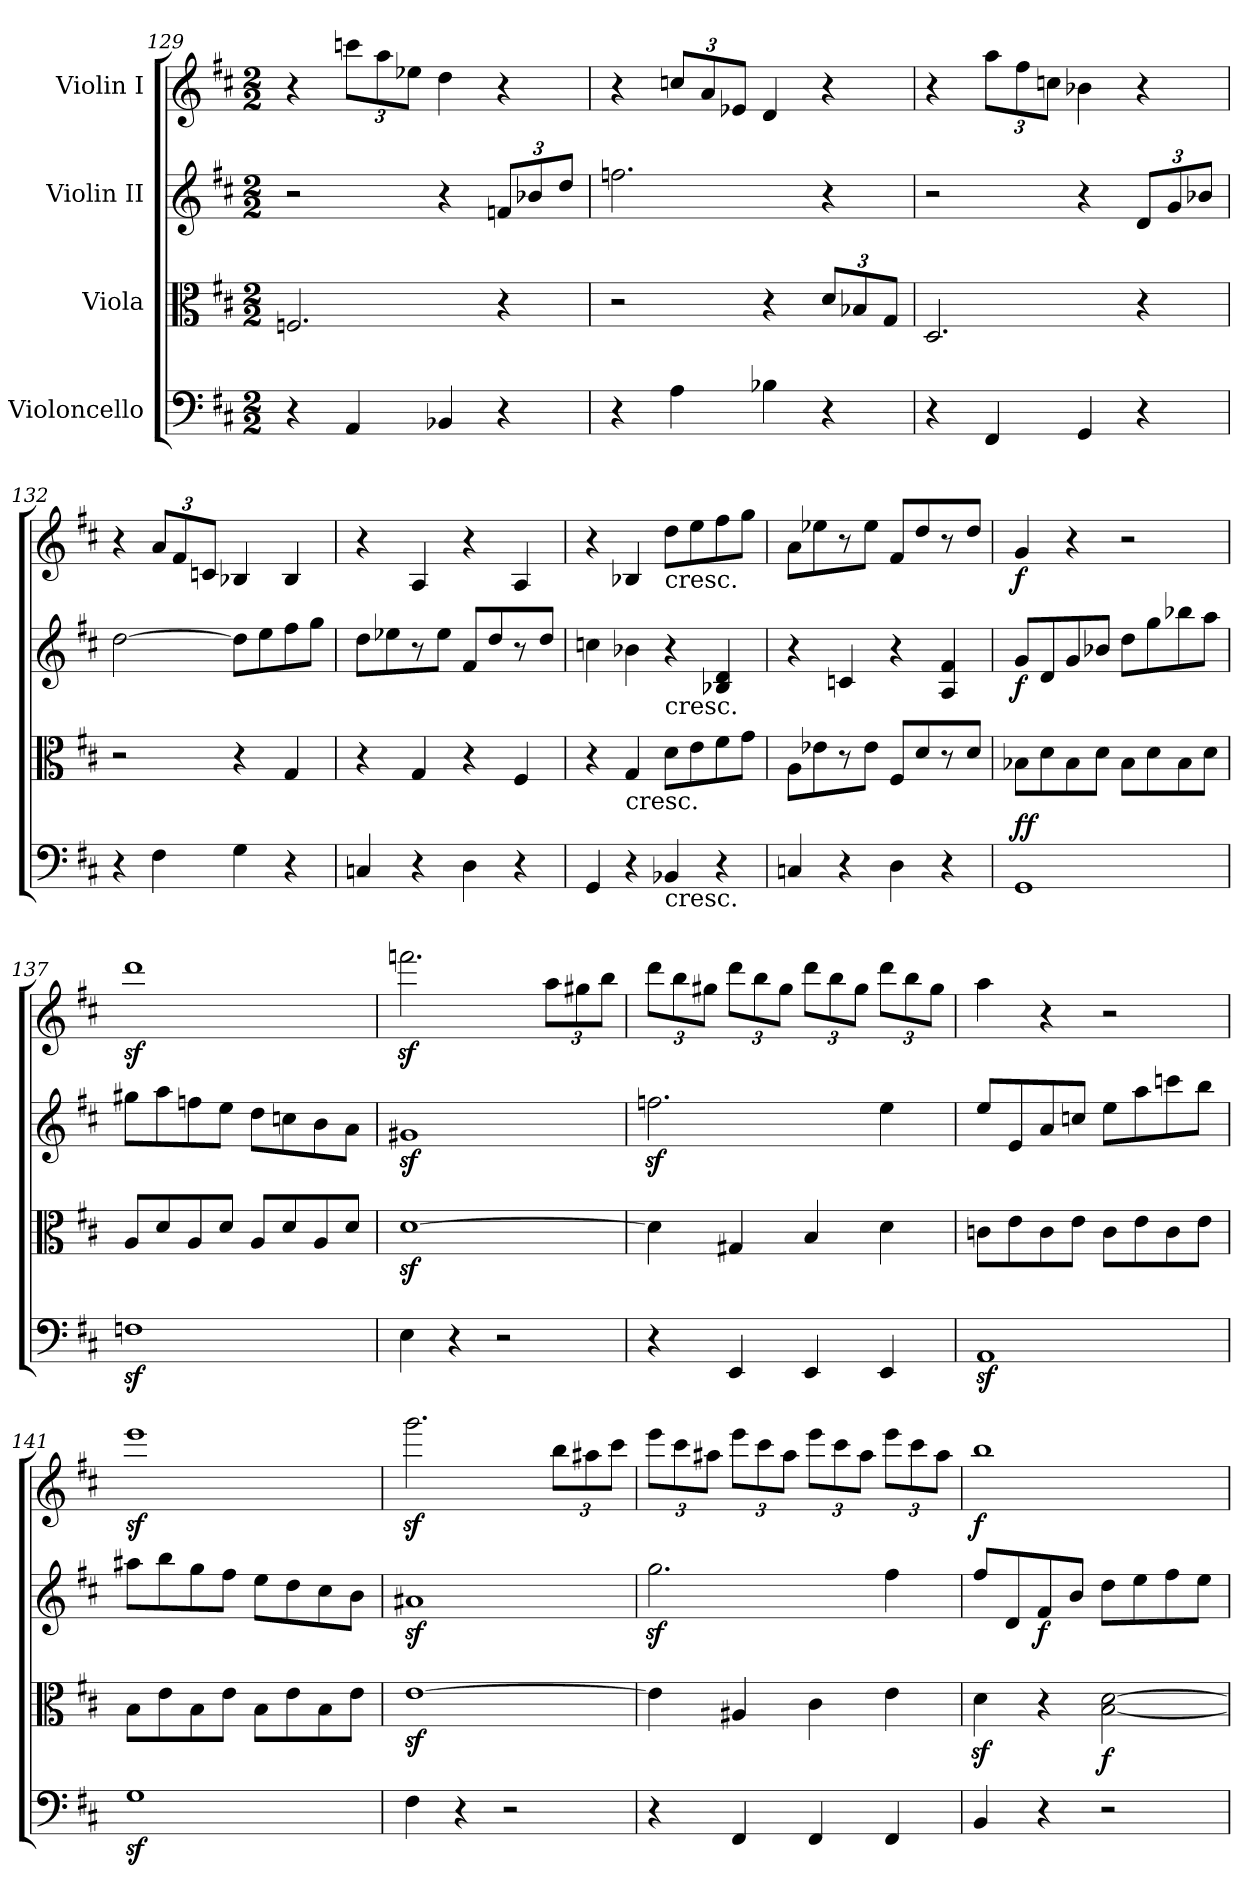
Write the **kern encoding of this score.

**kern	**dynam	**kern	**dynam	**kern	**dynam	**kern	**dynam
*part4	*part4	*part3	*part3	*part2	*part2	*part1	*part1
*staff4	*staff4	*staff3	*staff3	*staff2	*staff2	*staff1	*staff1
*I"Violoncello	*	*I"Viola	*	*I"Violin II	*	*I"Violin I	*
*clefF4	*	*clefC3	*	*clefG2	*	*clefG2	*
*k[f#c#]	*	*k[f#c#]	*	*k[f#c#]	*	*k[f#c#]	*
*M2/2	*	*M2/2	*	*M2/2	*	*M2/2	*
=129	=129	=129	=129	=129	=129	=129	=129
4r	.	2.Fn/	.	2r	.	4r	.
*	*	*	*	*	*	*Xbrackettup	*
4AA/	.	.	.	.	.	12cccn\L	.
.	.	.	.	.	.	12aa\	.
.	.	.	.	.	.	12ee-X\J	.
4BB-X/	.	.	.	4r	.	4dd\	.
*	*	*	*	*Xbrackettup	*	*	*
4r	.	4r	.	12fn/L	.	4r	.
.	.	.	.	12b-X/	.	.	.
.	.	.	.	12dd/J	.	.	.
=130	=130	=130	=130	=130	=130	=130	=130
4r	.	2r	.	2.ffn\	.	4r	.
4A\	.	.	.	.	.	12ccn/L	.
.	.	.	.	.	.	12a/	.
.	.	.	.	.	.	12e-X/J	.
4B-X\	.	4r	.	.	.	4d/	.
*	*	*Xbrackettup	*	*	*	*	*
4r	.	12d/L	.	4r	.	4r	.
.	.	12B-X/	.	.	.	.	.
.	.	12G/J	.	.	.	.	.
!!LO:PB:g=z
=131	=131	=131	=131	=131	=131	=131	=131
4r	.	2.D/	.	2r	.	4r	.
4FF#/	.	.	.	.	.	12aa\L	.
.	.	.	.	.	.	12ff#\	.
.	.	.	.	.	.	12ccn\J	.
4GG/	.	.	.	4r	.	4b-X\	.
4r	.	4r	.	12d/L	.	4r	.
.	.	.	.	12g/	.	.	.
.	.	.	.	12b-X/J	.	.	.
=132	=132	=132	=132	=132	=132	=132	=132
4r	.	2r	.	[2dd\	.	4r	.
4F#\	.	.	.	.	.	12a/L	.
.	.	.	.	.	.	12f#/	.
.	.	.	.	.	.	12cn/J	.
4G\	.	4r	.	8dd\L]	.	4B-X/	.
.	.	.	.	8ee\	.	.	.
4r	.	4G/	.	8ff#\	.	4B-/	.
.	.	.	.	8gg\J	.	.	.
=133	=133	=133	=133	=133	=133	=133	=133
4Cn/	.	4r	.	8dd\L	.	4r	.
.	.	.	.	8ee-X\	.	.	.
4r	.	4G/	.	8r	.	4A/	.
.	.	.	.	8ee-\J	.	.	.
4D\	.	4r	.	8f#/L	.	4r	.
.	.	.	.	8dd/	.	.	.
4r	.	4F#/	.	8r	.	4A/	.
.	.	.	.	8dd/J	.	.	.
=134	=134	=134	=134	=134	=134	=134	=134
4GG/	.	4r	.	4ccn\	.	4r	.
!	!	!LO:TX:b:t=cresc.	!	!	!	!	!
4r	.	4G/	.	4b-X\	.	4B-X/	.
!	!	!	!	!	!	!LO:TX:b:t=cresc.	!
!	!	!	!	!LO:TX:b:t=cresc.	!	!	!
!LO:TX:b:t=cresc.	!	!	!	!	!	!	!
4BB-X/	.	8d\L	.	4r	.	8dd\L	.
.	.	8e\	.	.	.	8ee\	.
4r	.	8f#\	.	4B-X/ 4d/	.	8ff#\	.
.	.	8g\J	.	.	.	8gg\J	.
!!LO:PB:g=z
=135	=135	=135	=135	=135	=135	=135	=135
4Cn/	.	8A\L	.	4r	.	8a\L	.
.	.	8e-X\	.	.	.	8ee-X\	.
4r	.	8r	.	4cn/	.	8r	.
.	.	8e-\J	.	.	.	8ee-\J	.
4D\	.	8F#/L	.	4r	.	8f#/L	.
.	.	8d/	.	.	.	8dd/	.
4r	.	8r	.	4A/ 4f#/	.	8r	.
.	.	8d/J	.	.	.	8dd/J	.
=136	=136	=136	=136	=136	=136	=136	=136
!	!LO:DY:a	!	!	!	!	!	!
!	!LO:DY:n=1:b	!	!	!	!LO:DY:b	!	!LO:DY:b
1GG	f f	8B-X\L	.	8g/L	f	4g/	f
.	.	8d\	.	8d/	.	.	.
.	.	8B-\	.	8g/	.	4r	.
.	.	8d\J	.	8b-X/J	.	.	.
.	.	8B-\L	.	8dd\L	.	2r	.
.	.	8d\	.	8gg\	.	.	.
.	.	8B-\	.	8bb-X\	.	.	.
.	.	8d\J	.	8aa\J	.	.	.
=137	=137	=137	=137	=137	=137	=137	=137
1Fnz<	.	8A/L	.	8gg#X\L	.	1dddz<	.
.	.	8d/	.	8aa\	.	.	.
.	.	8A/	.	8ffn\	.	.	.
.	.	8d/J	.	8ee\J	.	.	.
.	.	8A/L	.	8dd\L	.	.	.
.	.	8d/	.	8ccn\	.	.	.
.	.	8A/	.	8b\	.	.	.
.	.	8d/J	.	8a\J	.	.	.
=138	=138	=138	=138	=138	=138	=138	=138
4E\	.	[1dz<	.	1g#Xz<	.	2.fffnz<\	.
4r	.	.	.	.	.	.	.
2r	.	.	.	.	.	.	.
.	.	.	.	.	.	12aa\L	.
.	.	.	.	.	.	12gg#X\	.
.	.	.	.	.	.	12bb\J	.
!!LO:LB:g=z
=139	=139	=139	=139	=139	=139	=139	=139
4r	.	4d\]	.	2.ffnz<\	.	12ddd\L	.
.	.	.	.	.	.	12bb\	.
.	.	.	.	.	.	12gg#X\J	.
4EE/	.	4G#X/	.	.	.	12ddd\L	.
.	.	.	.	.	.	12bb\	.
.	.	.	.	.	.	12gg#\J	.
4EE/	.	4B/	.	.	.	12ddd\L	.
.	.	.	.	.	.	12bb\	.
.	.	.	.	.	.	12gg#\J	.
4EE/	.	4d\	.	4ee\	.	12ddd\L	.
.	.	.	.	.	.	12bb\	.
.	.	.	.	.	.	12gg#\J	.
=140	=140	=140	=140	=140	=140	=140	=140
1AAz<	.	8cn\L	.	8ee/L	.	4aa\	.
.	.	8e\	.	8e/	.	.	.
.	.	8c\	.	8a/	.	4r	.
.	.	8e\J	.	8ccn/J	.	.	.
.	.	8c\L	.	8ee\L	.	2r	.
.	.	8e\	.	8aa\	.	.	.
.	.	8c\	.	8cccn\	.	.	.
.	.	8e\J	.	8bb\J	.	.	.
=141	=141	=141	=141	=141	=141	=141	=141
1Gz<	.	8B\L	.	8aa#X\L	.	1eeez<	.
.	.	8e\	.	8bb\	.	.	.
.	.	8B\	.	8gg\	.	.	.
.	.	8e\J	.	8ff#\J	.	.	.
.	.	8B\L	.	8ee\L	.	.	.
.	.	8e\	.	8dd\	.	.	.
.	.	8B\	.	8cc#\	.	.	.
.	.	8e\J	.	8b\J	.	.	.
!!LO:PB:g=z
=142	=142	=142	=142	=142	=142	=142	=142
4F#\	.	[1ez<	.	1a#Xz<	.	2.gggz<\	.
4r	.	.	.	.	.	.	.
2r	.	.	.	.	.	.	.
.	.	.	.	.	.	12bb\L	.
.	.	.	.	.	.	12aa#X\	.
.	.	.	.	.	.	12ccc#\J	.
=143	=143	=143	=143	=143	=143	=143	=143
4r	.	4e\]	.	2.ggz<\	.	12eee\L	.
.	.	.	.	.	.	12ccc#\	.
.	.	.	.	.	.	12aa#X\J	.
4FF#/	.	4A#X/	.	.	.	12eee\L	.
.	.	.	.	.	.	12ccc#\	.
.	.	.	.	.	.	12aa#\J	.
4FF#/	.	4c#\	.	.	.	12eee\L	.
.	.	.	.	.	.	12ccc#\	.
.	.	.	.	.	.	12aa#\J	.
4FF#/	.	4e\	.	4ff#\	.	12eee\L	.
.	.	.	.	.	.	12ccc#\	.
.	.	.	.	.	.	12aa#\J	.
=144	=144	=144	=144	=144	=144	=144	=144
!	!	!	!	!	!	!	!LO:DY:b
4BB/	.	4dz<\	.	8ff#/L	.	1bb	f
.	.	.	.	8d/	.	.	.
!	!	!	!	!	!LO:DY:b	!	!
4r	.	4r	.	8f#/	f	.	.
.	.	.	.	8b/J	.	.	.
!	!	!	!LO:DY:b	!	!	!	!
2r	.	[2B\ [2d\	f	8dd\L	.	.	.
.	.	.	.	8ee\	.	.	.
.	.	.	.	8ff#\	.	.	.
.	.	.	.	8ee\J	.	.	.
=	=	=	=	=	=	=	=
*-	*-	*-	*-	*-	*-	*-	*-
